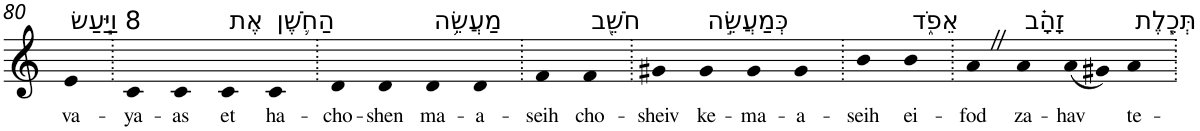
**kern	**text
*part1	*part1
*staff1	*staff1
*I"Piano	*
*I'Pno	*
!!LO:PB:g=z
*clefG2	*
*k[]	*
=80	=80
!LO:TX:a:t=8 וַיַּ֧עַשׂ	!
!	!LO:LY:b
4e	va-
=81.	=81.
!	!LO:LY:b
4c	-ya-
!	!LO:LY:b
4c	-as
!LO:TX:a:t=אֶת	!
!	!LO:LY:b
4c	et
!LO:TX:a:t=הַחֹ֛שֶׁן	!
!	!LO:LY:b
4c	ha-
=82.	=82.
!	!LO:LY:b
4d	-cho-
!	!LO:LY:b
4d	-shen
!LO:TX:a:t=מַעֲשֵׂ֥ה	!
!	!LO:LY:b
4d	ma-
!	!LO:LY:b
4d	-a-
=83.	=83.
!	!LO:LY:b
4f	-seih
!LO:TX:a:t=חֹשֵׁ֖ב	!
!	!LO:LY:b
4f	cho-
=84.	=84.
!	!LO:LY:b
4g#X	-sheiv
!LO:TX:a:t=כְּמַעֲשֵׂ֣ה	!
!	!LO:LY:b
4g#	ke-
!	!LO:LY:b
4g#	-ma-
!	!LO:LY:b
4g#	-a-
=85.	=85.
!	!LO:LY:b
4b	-seih
!LO:TX:a:t=אֵפֹ֑ד	!
!	!LO:LY:b
4b	ei-
=86.	=86.
!	!LO:LY:b
4aZ	-fod
!LO:TX:a:t=זָהָ֗ב	!
!	!LO:LY:b
4a	za-
!	!LO:LY:b
(8a	-hav
8g#X)	.
!LO:TX:a:t=תְּכֵ֧לֶת	!
!	!LO:LY:b
4a	te-
=.	=.
*-	*-
